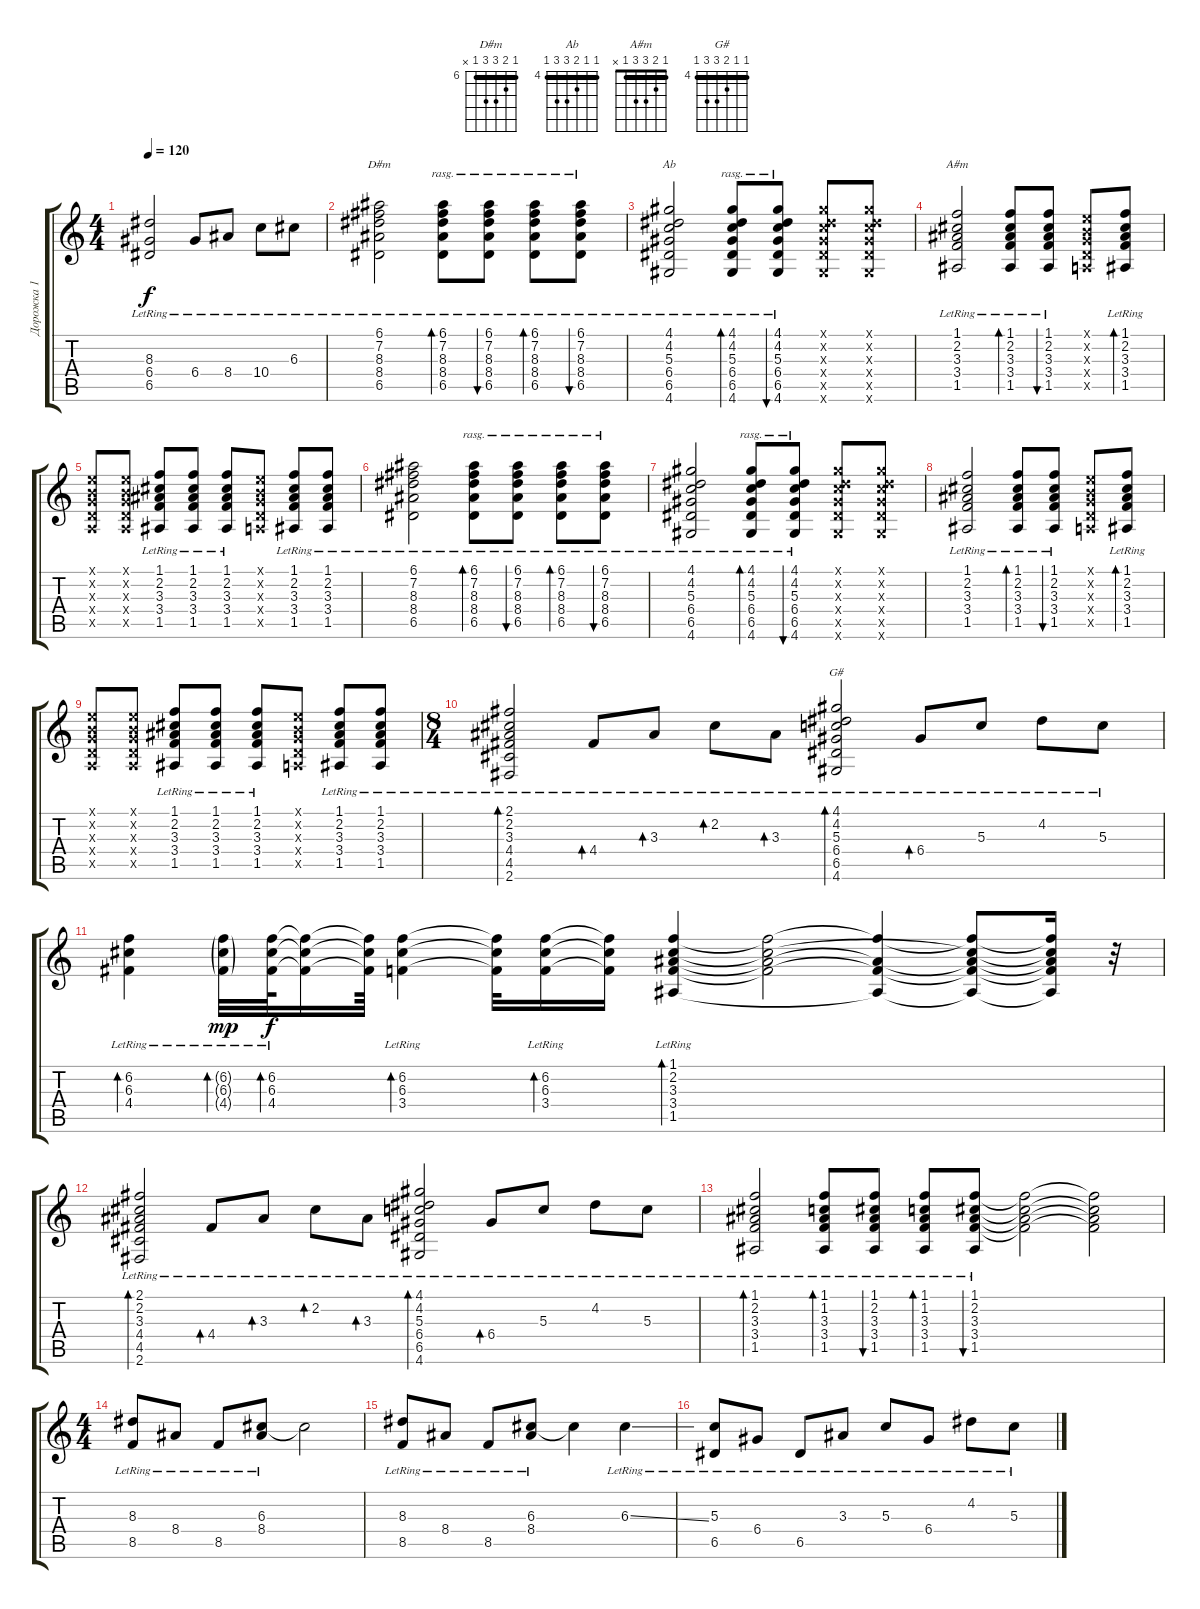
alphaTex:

\track ("Дорожка 1" "Дорожка 1") {instrument acousticguitarsteel}
\staff {score tabs}
\tuning (E4 B3 G3 D3 A2 E2) {hide}
\chord ("D#m" 6 7 8 8 6 x) {firstfret 6 barre 6}
\chord ("Ab" 4 4 5 6 6 4) {firstfret 4 barre 4}
\chord ("A#m" 1 2 3 3 1 x) {barre 1}
\chord ("G#" 4 4 5 6 6 4) {firstfret 4 barre 4}
\ts (4 4)
\tempo 120
\clef g2
\ks c
(8.3{lr} 6.4 6.5{lr}).2{dy f} 6.4{lr}.8 8.4{lr}.8 10.4{lr}.8 6.3{lr}.8 |
(6.1{lr} 7.2{lr} 8.3{lr} 8.4{lr} 6.5{lr}).2{ch "D#m"} (6.1{lr} 7.2{lr} 8.3{lr} 8.4{lr} 6.5{lr}).8{bd 120 rasg ii} (6.1{lr} 7.2{lr} 8.3{lr} 8.4{lr} 6.5{lr}).8{bu 120 rasg ii} (6.1{lr} 7.2{lr} 8.3{lr} 8.4{lr} 6.5{lr}).8{bd 120 rasg ii} (6.1{lr} 7.2{lr} 8.3{lr} 8.4{lr} 6.5{lr}).8{bu 120 rasg ii} |
(4.1{lr} 4.2{lr} 5.3{lr} 6.4{lr} 6.5{lr} 4.6{lr}).2{ch "Ab"} (4.1{lr} 4.2{lr} 5.3{lr} 6.4{lr} 6.5{lr} 4.6{lr}).8{bd 120 rasg ii} (4.1{lr} 4.2{lr} 5.3{lr} 6.4{lr} 6.5{lr} 4.6{lr}).8{bu 120 rasg ii} (4.1{x} 4.2{x} 5.3{x} 6.4{x} 6.5{x} 4.6{x}).8 (4.1{x} 4.2{x} 5.3{x} 6.4{x} 6.5{x} 4.6{x}).8 |
(1.1{lr} 2.2{lr} 3.3{lr} 3.4{lr} 1.5{lr}).2{ch "A#m"} (1.1{lr} 2.2{lr} 3.3{lr} 3.4{lr} 1.5{lr}).8{bd 240} (1.1{lr} 2.2{lr} 3.3{lr} 3.4{lr} 1.5{lr}).8{bu 240} (0.1{x} 0.2{x} 0.3{x} 0.4{x} 0.5{x}).8 (1.1{lr} 2.2{lr} 3.3{lr} 3.4{lr} 1.5{lr}).8{bd 240} |
(0.1{x} 0.2{x} 0.3{x} 0.4{x} 0.5{x}).8 (0.1{x} 0.2{x} 0.3{x} 0.4{x} 0.5{x}).8 (1.1{lr} 2.2{lr} 3.3{lr} 3.4{lr} 1.5{lr}).8 (1.1{lr} 2.2{lr} 3.3{lr} 3.4{lr} 1.5{lr}).8 (1.1{lr} 2.2{lr} 3.3{lr} 3.4{lr} 1.5{lr}).8 (0.1{x} 0.2{x} 0.3{x} 0.4{x} 0.5{x}).8 (1.1{lr} 2.2{lr} 3.3{lr} 3.4{lr} 1.5{lr}).8 (1.1{lr} 2.2{lr} 3.3{lr} 3.4{lr} 1.5{lr}).8 |
(6.1{lr} 7.2{lr} 8.3{lr} 8.4{lr} 6.5{lr}).2 (6.1{lr} 7.2{lr} 8.3{lr} 8.4{lr} 6.5{lr}).8{bd 120 rasg ii} (6.1{lr} 7.2{lr} 8.3{lr} 8.4{lr} 6.5{lr}).8{bu 120 rasg ii} (6.1{lr} 7.2{lr} 8.3{lr} 8.4{lr} 6.5{lr}).8{bd 120 rasg ii} (6.1{lr} 7.2{lr} 8.3{lr} 8.4{lr} 6.5{lr}).8{bu 120 rasg ii} |
(4.1{lr} 4.2{lr} 5.3{lr} 6.4{lr} 6.5{lr} 4.6{lr}).2 (4.1{lr} 4.2{lr} 5.3{lr} 6.4{lr} 6.5{lr} 4.6{lr}).8{bd 120 rasg ii} (4.1{lr} 4.2{lr} 5.3{lr} 6.4{lr} 6.5{lr} 4.6{lr}).8{bu 120 rasg ii} (4.1{x} 4.2{x} 5.3{x} 6.4{x} 6.5{x} 4.6{x}).8 (4.1{x} 4.2{x} 5.3{x} 6.4{x} 6.5{x} 4.6{x}).8 |
(1.1{lr} 2.2{lr} 3.3{lr} 3.4{lr} 1.5{lr}).2 (1.1{lr} 2.2{lr} 3.3{lr} 3.4{lr} 1.5{lr}).8{bd 240} (1.1{lr} 2.2{lr} 3.3{lr} 3.4{lr} 1.5{lr}).8{bu 240} (0.1{x} 0.2{x} 0.3{x} 0.4{x} 0.5{x}).8 (1.1{lr} 2.2{lr} 3.3{lr} 3.4{lr} 1.5{lr}).8{bd 240} |
(0.1{x} 0.2{x} 0.3{x} 0.4{x} 0.5{x}).8 (0.1{x} 0.2{x} 0.3{x} 0.4{x} 0.5{x}).8 (1.1{lr} 2.2{lr} 3.3{lr} 3.4{lr} 1.5{lr}).8 (1.1{lr} 2.2{lr} 3.3{lr} 3.4{lr} 1.5{lr}).8 (1.1{lr} 2.2{lr} 3.3{lr} 3.4{lr} 1.5{lr}).8 (0.1{x} 0.2{x} 0.3{x} 0.4{x} 0.5{x}).8 (1.1{lr} 2.2{lr} 3.3{lr} 3.4{lr} 1.5{lr}).8 (1.1{lr} 2.2{lr} 3.3{lr} 3.4{lr} 1.5{lr}).8 |
\ts (8 4)
(2.1{lr} 2.2{lr} 3.3{lr} 4.4{lr} 4.5{lr} 2.6{lr}).2{bd 240} 4.4{lr}.8{bd 240} 3.3{lr}.8{bd 240} 2.2{lr}.8{bd 240} 3.3{lr}.8{bd 240} (4.1{lr} 4.2{lr} 5.3{lr} 6.4{lr} 6.5{lr} 4.6{lr}).2{bd 240 ch "G#"} 6.4{lr}.8{bd 240} 5.3{lr}.8 4.2{lr}.8 5.3{lr}.8 |
(6.2{lr} 6.3{lr} 4.4{lr}).4{bd 240} (6.2{g lr} 6.3{g lr} 4.4{g lr}).32{bd 240 dy mp} (6.2{lr} 6.3{lr} 4.4{lr}).64{bd 240 dy f} (6.2{t} 6.3{t} 4.4{t}).16 (6.2{t} 6.3{t} 4.4{t}).64 (6.2{lr} 6.3{lr} 3.4{lr}).4{bd 240} (6.2{t} 6.3{t} 3.4{t}).32 (6.2{lr} 6.3{lr} 3.4{lr}).16{bd 240} (6.2{t} 6.3{t} 3.4{t}).16 (1.1{lr} 2.2{lr} 3.3{lr} 3.4{lr} 1.5{lr}).4{bd 240} (1.1{t} 2.2{t} 3.3{t} 3.4{t}).2 (1.1{t} 3.3{t} 3.4{t} 1.5{t}).4 (1.1{t} 2.2{t} 3.3{t} 3.4{t} 1.5{t}).8 (1.1{t} 2.2{t} 3.3{t} 3.4{t} 1.5{t}).16 r.32 |
(2.1{lr} 2.2{lr} 3.3{lr} 4.4{lr} 4.5{lr} 2.6{lr}).2{bd 240} 4.4{lr}.8{bd 240} 3.3{lr}.8{bd 240} 2.2{lr}.8{bd 240} 3.3{lr}.8{bd 240} (4.1{lr} 4.2{lr} 5.3{lr} 6.4{lr} 6.5{lr} 4.6{lr}).2{bd 240} 6.4{lr}.8{bd 240} 5.3{lr}.8 4.2{lr}.8 5.3{lr}.8 |
(1.1{lr} 2.2{lr} 3.3{lr} 3.4{lr} 1.5{lr}).2{bd 240} (1.1{lr} 1.2{lr} 3.3{lr} 3.4{lr} 1.5{lr}).8{bd 240} (1.1{lr} 2.2{lr} 3.3{lr} 3.4{lr} 1.5{lr}).8{bu 240} (1.1{lr} 1.2{lr} 3.3{lr} 3.4{lr} 1.5{lr}).8{bd 240} (1.1{lr} 2.2{lr} 3.3{lr} 3.4{lr} 1.5{lr}).8{bu 240} (1.1{t} 2.2{t} 3.3{t} 3.4{t}).2 (1.1{t} 2.2{t} 3.3{t} 3.4{t}).2 |
\ts (4 4)
(8.3{lr} 8.5{lr}).8 8.4{lr}.8 8.5{lr}.8 (6.3{lr} 8.4{lr}).8 6.3{t}.2 |
(8.3{lr} 8.5{lr}).8 8.4{lr}.8 8.5{lr}.8 (6.3{lr} 8.4{lr}).8 6.3{t}.4 6.3{ss lr}.4 |
(5.3{lr} 6.5{lr}).8 6.4{lr}.8 6.5{lr}.8 3.3{lr}.8 5.3{lr}.8 6.4{lr}.8 4.2{lr}.8 5.3{lr}.8
